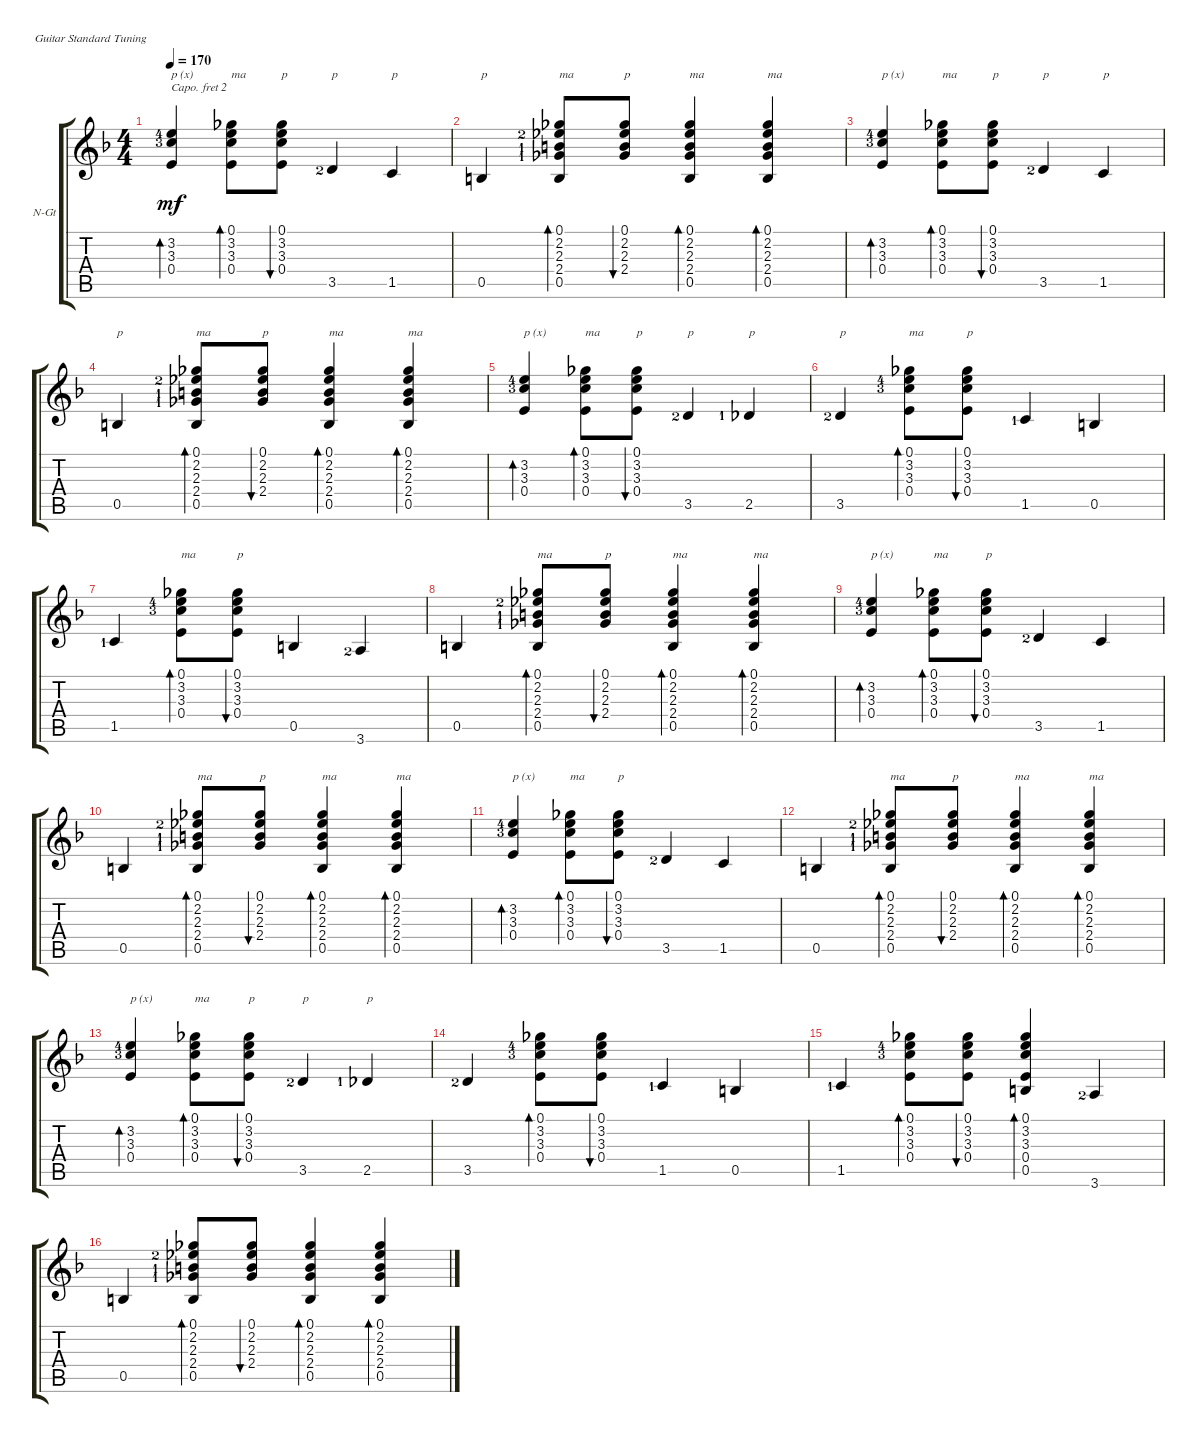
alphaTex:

\defaultSystemsLayout 4
\bracketExtendMode groupsimilarinstruments
\firstSystemTrackNameOrientation horizontal
\otherSystemsTrackNameOrientation horizontal
\track ("Nylon Guitar" "N-Gt") {instrument acousticguitarsteel}
\staff {score tabs}
\capo 2
\tuning (E4 B3 G3 D3 A2 E2)
\ts (4 4)
\tempo 170
\clef g2
\ks dminor
(3.2{lf 5} 3.3{lf 4} 0.4).4{bd 30 txt "p (x)" dy mf instrument acousticguitarsteel} (0.4 3.3 3.2 0.1).8{bd 30 txt "ma"} (0.1 3.2 3.3 0.4).8{bu 30 txt "p"} 3.5{lf 3}.4{txt "p"} 1.5.4{txt "p"} |
0.5.4{txt "p"} (0.1 2.2{lf 3} 2.3{lf 2} 2.4{lf 2} 0.5).8{bd 30 txt "ma"} (0.1 2.2 2.3 2.4).8{bu 30 txt "p"} (0.1 2.2 2.3 2.4 0.5).4{bd 30 txt "ma"} (0.1 2.2 2.3 2.4 0.5).4{bd 30 txt "ma"} |
(3.2{lf 5} 3.3{lf 4} 0.4).4{bd 30 txt "p (x)"} (0.1 3.2 3.3 0.4).8{bd 30 txt "ma"} (0.4 3.3 3.2 0.1).8{bu 30 txt "p"} 3.5{lf 3}.4{txt "p"} 1.5.4{txt "p"} |
0.5.4{txt "p"} (0.1 2.2{lf 3} 2.3{lf 2} 2.4{lf 2} 0.5).8{bd 30 txt "ma"} (2.4 2.3 2.2 0.1).8{bu 30 txt "p"} (0.1 2.2 2.3 2.4 0.5).4{bd 30 txt "ma"} (0.1 2.2 2.3 2.4 0.5).4{bd 30 txt "ma"} |
(3.2{lf 5} 3.3{lf 4} 0.4).4{bd 30 txt "p (x)"} (0.1 3.2 3.3 0.4).8{bd 30 txt "ma"} (0.1 3.2 3.3 0.4).8{bu 30 txt "p"} 3.5{lf 3}.4{txt "p"} 2.5{lf 2}.4{txt "p"} |
3.5{lf 3}.4{txt "p"} (0.1 3.2{lf 5} 3.3{lf 4} 0.4).8{bd 30 txt "ma"} (0.4 3.3 3.2 0.1).8{bu 30 txt "p"} 1.5{lf 2}.4 0.5.4 |
1.5{lf 2}.4 (0.1 3.2{lf 5} 3.3{lf 4} 0.4).8{bd 30 txt "ma"} (0.4 3.3 3.2 0.1).8{bu 30 txt "p"} 0.5.4 3.6{lf 3}.4 |
0.5.4 (0.1 2.2{lf 3} 2.3{lf 2} 2.4{lf 2} 0.5).8{bd 30 txt "ma"} (2.4 2.3 2.2 0.1).8{bu 30 txt "p"} (0.1 2.2 2.3 2.4 0.5).4{bd 30 txt "ma"} (0.5 2.4 2.3 2.2 0.1).4{bd 30 txt "ma"} |
(3.2{lf 5} 3.3{lf 4} 0.4).4{bd 30 txt "p (x)"} (0.4 3.3 3.2 0.1).8{bd 30 txt "ma"} (0.1 3.2 3.3 0.4).8{bu 30 txt "p"} 3.5{lf 3}.4 1.5.4 |
0.5.4 (0.1 2.2{lf 3} 2.3{lf 2} 2.4{lf 2} 0.5).8{bd 30 txt "ma"} (2.4 2.3 2.2 0.1).8{bu 30 txt "p"} (0.1 2.2 2.3 2.4 0.5).4{bd 30 txt "ma"} (0.1 2.2 2.3 2.4 0.5).4{bd 30 txt "ma"} |
(3.2{lf 5} 3.3{lf 4} 0.4).4{bd 30 txt "p (x)"} (0.4 3.3 3.2 0.1).8{bd 30 txt "ma"} (0.1 3.2 3.3 0.4).8{bu 30 txt "p"} 3.5{lf 3}.4 1.5.4 |
0.5.4 (0.1 2.2{lf 3} 2.3{lf 2} 2.4{lf 2} 0.5).8{bd 30 txt "ma"} (2.4 2.3 2.2 0.1).8{bu 30 txt "p"} (0.1 2.2 2.3 2.4 0.5).4{bd 30 txt "ma"} (0.5 2.4 2.3 2.2 0.1).4{bd 30 txt "ma"} |
(3.2{lf 5} 3.3{lf 4} 0.4).4{bd 30 txt "p (x)"} (0.4 3.3 3.2 0.1).8{bd 30 txt "ma"} (0.1 3.2 3.3 0.4).8{bu 30 txt "p"} 3.5{lf 3}.4{txt "p"} 2.5{lf 2}.4{txt "p"} |
3.5{lf 3}.4 (0.1 3.2{lf 5} 3.3{lf 4} 0.4).8{bd 30} (0.4 3.3 3.2 0.1).8{bu 30} 1.5{lf 2}.4 0.5.4 |
1.5{lf 2}.4 (0.1 3.2{lf 5} 3.3{lf 4} 0.4).8{bd 30} (0.4 3.3 3.2 0.1).8{bu 30} (0.1 3.2 3.3 0.4 0.5).4{bd 30} 3.6{lf 3}.4 |
0.5.4 (0.5 2.4{lf 2} 2.3{lf 2} 2.2{lf 3} 0.1).8{bd 30} (0.1 2.2 2.3 2.4).8{bu 30} (0.5 2.4 2.3 2.2 0.1).4{bd 30} (0.5 2.4 2.3 2.2 0.1).4{bd 30}
